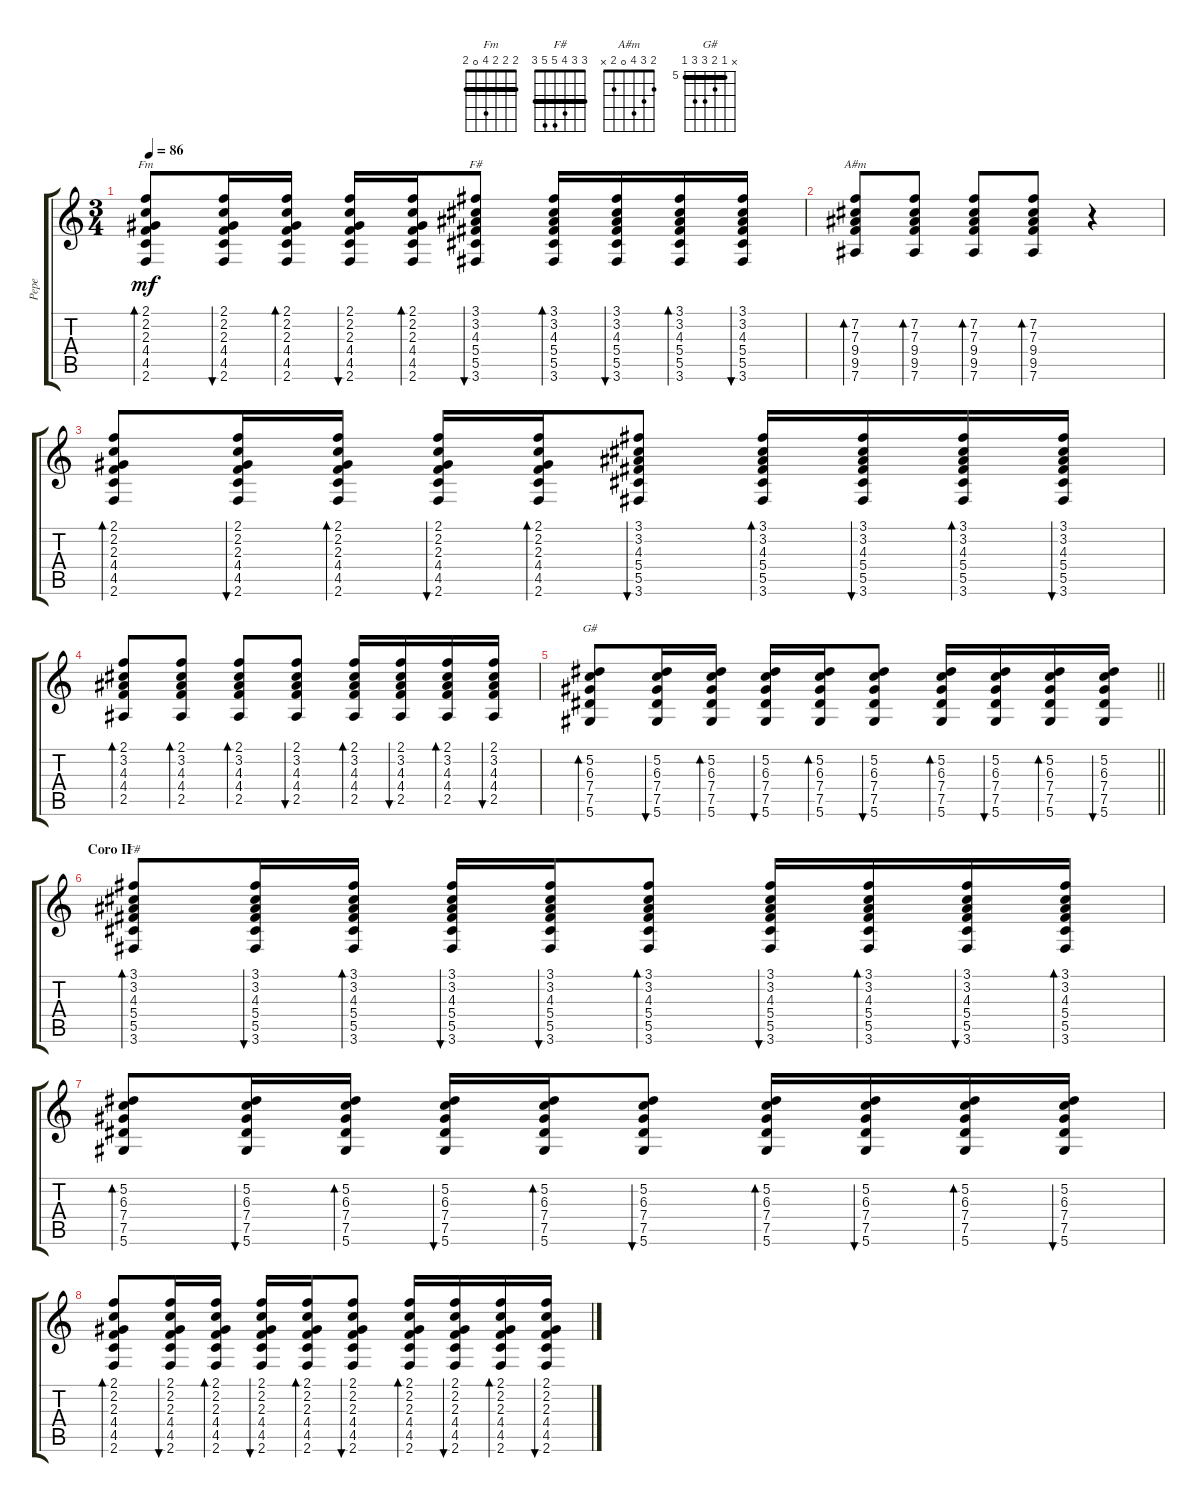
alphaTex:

\track ("Pepe" "Pepe") {instrument acousticguitarsteel}
\staff {score tabs}
\tuning (Eb4 Bb3 Gb3 Db3 Ab2 Eb2) {hide}
\chord ("Fm" 2 2 2 4 0 2) {barre 2}
\chord ("F#" 3 0 0 0 2 3)
\chord ("A#m" 2 3 4 0 2 x)
\chord ("G#" x 5 6 7 7 5) {firstfret 5 barre 5}
\chord ("F#" 3 3 4 5 5 3) {barre 3}
\ts (3 4)
\tempo 86
\clef g2
\ks c
(2.1 2.2 2.3 4.4 4.5 2.6).8{bd 30 ch "Fm" dy mf} (2.1 2.2 2.3 4.4 4.5 2.6).16{bu 30} (2.1 2.2 2.3 4.4 4.5 2.6).16{bd 30} (2.1 2.2 2.3 4.4 4.5 2.6).16{bu 30} (2.1 2.2 2.3 4.4 4.5 2.6).16{bd 30} (3.1 3.2 4.3 5.4 5.5 3.6).8{bu 30 ch "F#"} (3.1 3.2 4.3 5.4 5.5 3.6).16{bd 30} (3.1 3.2 4.3 5.4 5.5 3.6).16{bu 30} (3.1 3.2 4.3 5.4 5.5 3.6).16{bd 30} (3.1 3.2 4.3 5.4 5.5 3.6).16{bu 30} |
(7.2 7.3 9.4 9.5 7.6).8{bd 30 ch "A#m"} (7.2 7.3 9.4 9.5 7.6).8{bd 30} (7.2 7.3 9.4 9.5 7.6).8{bd 30} (7.2 7.3 9.4 9.5 7.6).8{bd 30} r.4 |
(2.1 2.2 2.3 4.4 4.5 2.6).8{bd 30} (2.1 2.2 2.3 4.4 4.5 2.6).16{bu 30} (2.1 2.2 2.3 4.4 4.5 2.6).16{bd 30} (2.1 2.2 2.3 4.4 4.5 2.6).16{bu 30} (2.1 2.2 2.3 4.4 4.5 2.6).16{bd 30} (3.1 3.2 4.3 5.4 5.5 3.6).8{bu 30} (3.1 3.2 4.3 5.4 5.5 3.6).16{bd 30} (3.1 3.2 4.3 5.4 5.5 3.6).16{bu 30} (3.1 3.2 4.3 5.4 5.5 3.6).16{bd 30} (3.1 3.2 4.3 5.4 5.5 3.6).16{bu 30} |
(2.1 3.2 4.3 4.4 2.5).8{bd 30} (2.1 3.2 4.3 4.4 2.5).8{bd 30} (2.1 3.2 4.3 4.4 2.5).8{bd 30} (2.1 3.2 4.3 4.4 2.5).8{bu 30} (2.1 3.2 4.3 4.4 2.5).16{bd 30} (2.1 3.2 4.3 4.4 2.5).16{bu 30} (2.1 3.2 4.3 4.4 2.5).16{bd 30} (2.1 3.2 4.3 4.4 2.5).16{bu 30} |
\barLineRight lightlight
(5.2 6.3 7.4 7.5 5.6).8{bd 30 ch "G#"} (5.2 6.3 7.4 7.5 5.6).16{bu 30} (5.2 6.3 7.4 7.5 5.6).16{bd 30} (5.2 6.3 7.4 7.5 5.6).16{bu 30} (5.2 6.3 7.4 7.5 5.6).16{bd 30} (5.2 6.3 7.4 7.5 5.6).8{bu 30} (5.2 6.3 7.4 7.5 5.6).16{bd 30} (5.2 6.3 7.4 7.5 5.6).16{bu 30} (5.2 6.3 7.4 7.5 5.6).16{bd 30} (5.2 6.3 7.4 7.5 5.6).16{bu 30} |
\section ("" "Coro II")
(3.1 3.2 4.3 5.4 5.5 3.6).8{bd 30 ch "F#"} (3.1 3.2 4.3 5.4 5.5 3.6).16{bu 30} (3.1 3.2 4.3 5.4 5.5 3.6).16{bd 30} (3.1 3.2 4.3 5.4 5.5 3.6).16{bu 30} (3.1 3.2 4.3 5.4 5.5 3.6).16{bu 30} (3.1 3.2 4.3 5.4 5.5 3.6).8{bd 30} (3.1 3.2 4.3 5.4 5.5 3.6).16{bu 30} (3.1 3.2 4.3 5.4 5.5 3.6).16{bd 30} (3.1 3.2 4.3 5.4 5.5 3.6).16{bu 30} (3.1 3.2 4.3 5.4 5.5 3.6).16{bd 30} |
(5.2 6.3 7.4 7.5 5.6).8{bd 30} (5.2 6.3 7.4 7.5 5.6).16{bu 30} (5.2 6.3 7.4 7.5 5.6).16{bd 30} (5.2 6.3 7.4 7.5 5.6).16{bu 30} (5.2 6.3 7.4 7.5 5.6).16{bd 30} (5.2 6.3 7.4 7.5 5.6).8{bu 30} (5.2 6.3 7.4 7.5 5.6).16{bd 30} (5.2 6.3 7.4 7.5 5.6).16{bu 30} (5.2 6.3 7.4 7.5 5.6).16{bd 30} (5.2 6.3 7.4 7.5 5.6).16{bu 30} |
(2.1 2.2 2.3 4.4 4.5 2.6).8{bd 30} (2.1 2.2 2.3 4.4 4.5 2.6).16{bu 30} (2.1 2.2 2.3 4.4 4.5 2.6).16{bd 30} (2.1 2.2 2.3 4.4 4.5 2.6).16{bu 30} (2.1 2.2 2.3 4.4 4.5 2.6).16{bd 30} (2.1 2.2 2.3 4.4 4.5 2.6).8{bu 30} (2.1 2.2 2.3 4.4 4.5 2.6).16{bd 30} (2.1 2.2 2.3 4.4 4.5 2.6).16{bu 30} (2.1 2.2 2.3 4.4 4.5 2.6).16{bd 30} (2.1 2.2 2.3 4.4 4.5 2.6).16{bu 30}
